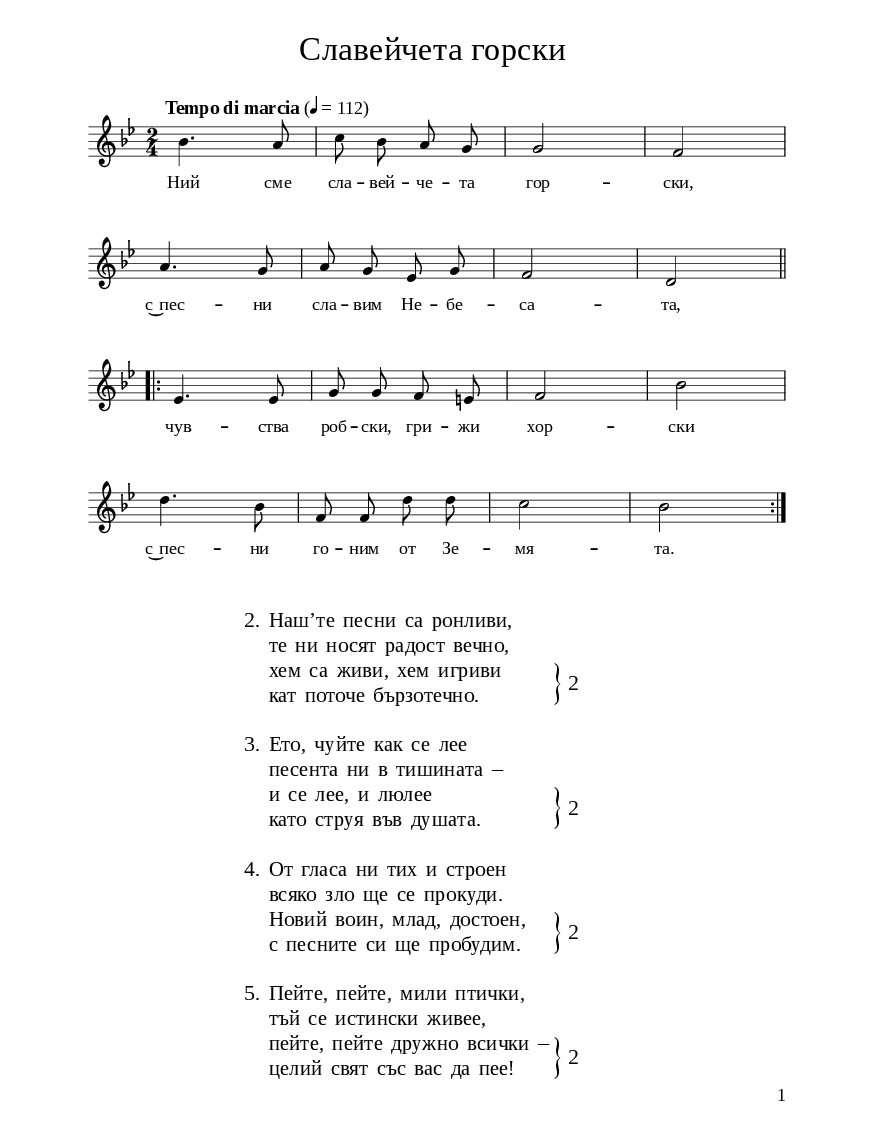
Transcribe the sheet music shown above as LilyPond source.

\version "2.24.3"

% include paper part and global functions
\include "include/globals.ily"
"rightBraces049" = \markup {
  \column {
    % repeat braces
    \translate #'(0 . -5.5 )
    \right-brace #20

    \translate #'(0 . -10.0 )
    \right-brace #20

    \translate #'(0 . -10.0 )
    \right-brace #20

    \translate #'(0 . -10.0 )
    \right-brace #20
  }
  \column {
    % repeat numbers
    \translate #'(0 . -6.1 )
    2

    \translate #'(0 . -12.0 )
    2

    \translate #'(0 . -12.0 )
    2

    \translate #'(0 . -12.0 )
    2
  }
}

\bookpart {
  \label #'ref049
  \tocItem \markup "Славейчета горски"
  \include "include/bookpart-paper.ily"
  \score {
    \include "include/score-layout.ily"

    \new Voice \absolute  {
      \clef treble
      \key bes \major
      \time 2/4
      \tempoFunc "Tempo di marcia" 4 "112"
      \autoBeamOff

      bes'4. a'8 | c''8 bes' a' g' |  g'2 |  f'2 \break | 
       a'4. g'8  | a'8 g' es' g' |  f'2 |   d'2 | \break
      \bar ".|:-||" 
        es'4. es'8 | g'8 g' f' e' | f'2 | bes'2 | \break
        
        d''4. bes'8 | f'8 f' d'' d'' | c''2  bes'2 | \break
      \bar ":|."
    }

    \addlyrics {
      Ний сме сла -- вей -- че -- та гор -- ски, с~пес -- ни
      сла -- вим Не -- бе -- са -- та, чув -- ства роб -- ски, гри -- жи
      хор -- ски с~пес -- ни го -- ним от Зе -- мя -- та.
    }

    \header {
      title = \titleFunc #'ref_desc_3 "Славейчета горски " "Slavejčeta gorski "
    }

    \midi{}

  } % score

  \markup \fontsize #bgCoupletFontSize {
    \hspace #15
    \override #`(baseline-skip . ,bgCoupletBaselineSkip)
    \column {

      \line { 2.  Наш’те песни са ронливи,}

      \line {   "   " те ни носят радост вечно, }

      \line {   "   "  хем са живи, хем игриви}

      \line {   "   " кат поточе бързотечно.}
      \line {   "   " }

      \line {   3. Ето, чуйте как се лее}

      \line {   "   " песента ни в тишината –}

      \line {   "   " и се лее, и люлее}

      \line {   "   " като струя във душата.}
      \line {   "   " }

      \line {   4. От гласа ни тих и строен}

      \line {   "   " всяко зло ще се прокуди.}

      \line {   "   "Новий воин, млад, достоен, }

      \line {   "   " с песните си ще пробудим.}
      \line {   "   " }

      \line {   5. Пейте, пейте, мили птички,}

      \line {   "   "тъй се истински живее,}

      \line {   "   "пейте, пейте дружно всички – }

      \line {   "   " целий свят със вас да пее! }
    } \"rightBraces049"

  } % markup
  

} % bookpart
